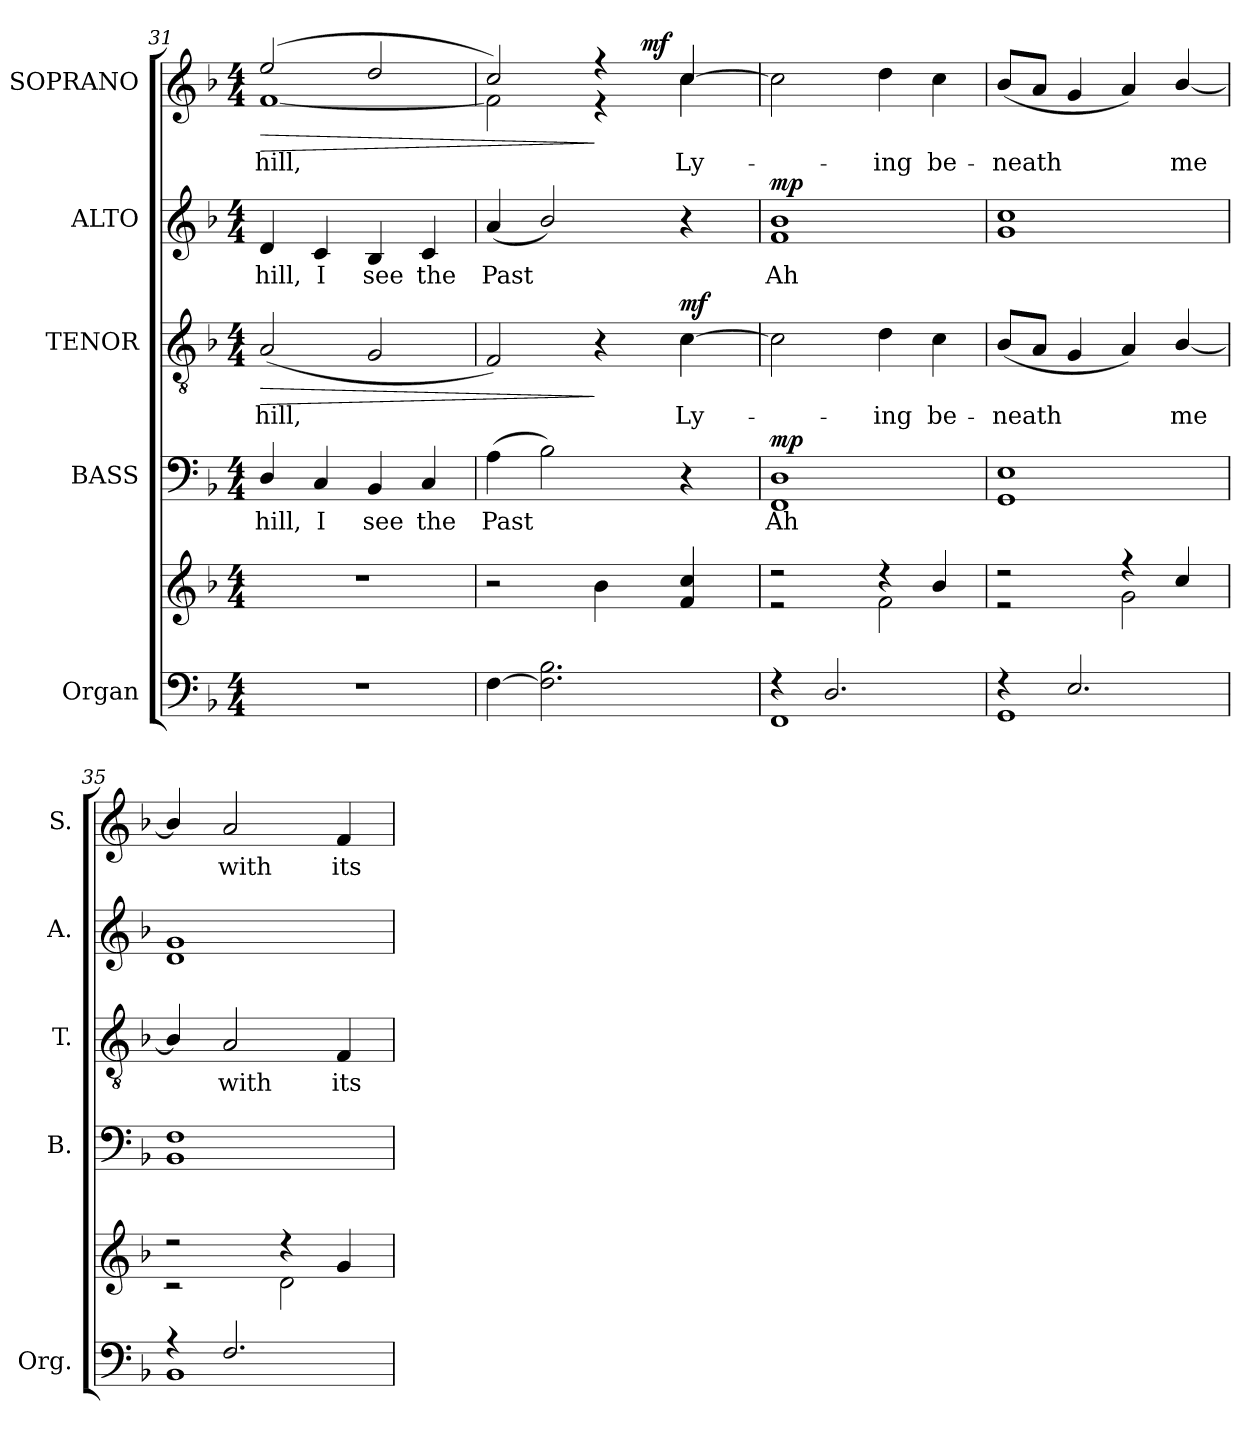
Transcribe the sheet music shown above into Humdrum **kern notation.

**kern	**kern	**kern	**text	**dynam	**kern	**text	**dynam	**kern	**text	**dynam	**kern	**text	**dynam
*part5	*part5	*part4	*part4	*part4	*part3	*part3	*part3	*part2	*part2	*part2	*part1	*part1	*part1
*staff6	*staff5	*staff4	*staff4	*staff4	*staff3	*staff3	*staff3	*staff2	*staff2	*staff2	*staff1	*staff1	*staff1
*I"Organ	*	*I"BASS	*	*	*I"TENOR	*	*	*I"ALTO	*	*	*I"SOPRANO	*	*
*I'Org.	*	*I'B.	*	*	*I'T.	*	*	*I'A.	*	*	*I'S.	*	*
*clefF4	*clefG2	*clefF4	*	*	*clefGv2	*	*	*clefG2	*	*	*clefG2	*	*
*	*	*	*	*	*ITrd7c12	*	*	*	*	*	*	*	*
*k[b-]	*k[b-]	*k[b-]	*	*	*k[b-]	*	*	*k[b-]	*	*	*k[b-]	*	*
*F:	*F:	*F:	*	*	*F:	*	*	*F:	*	*	*F:	*	*
*M4/4	*M4/4	*M4/4	*	*	*M4/4	*	*	*M4/4	*	*	*M4/4	*	*
=31	=31	=31	=31	=31	=31	=31	=31	=31	=31	=31	=31	=31	=31
!	!	!	!LO:LY:b:color=#000000	!	!	!	!	!	!	!	!	!	!
!	!	!	!	!	!	!LO:LY:b:color=#000000	!LO:HP:b	!	!	!	!	!	!
!	!	!	!	!	!	!	!	!	!LO:LY:b:color=#000000	!	!	!	!
*	*	*	*	*	*	*	*	*	*	*	*^	*	*
!	!	!	!	!	!	!	!	!	!	!	!	!	!LO:LY:b:color=#000000	!LO:HP:b
1r	1r	4Di/	hill,	.	(2AAi/	hill,	>	4di/	hill,	.	(2eei/	[1fi	hill,	>
!	!	!	!LO:LY:b:color=#000000	!	!	!	!	!	!	!	!	!	!	!
!	!	!	!	!	!	!	!	!	!LO:LY:b:color=#000000	!	!	!	!	!
.	.	4Ci/	I	.	.	.	.	4ci/	I	.	.	.	.	.
!	!	!	!LO:LY:b:color=#000000	!	!	!	!	!	!	!	!	!	!	!
!	!	!	!	!	!	!	!	!	!LO:LY:b:color=#000000	!	!	!	!	!
.	.	4BB-i/	see	.	2GGi/	.	.	4B-i/	see	.	2ddi/	.	.	.
!	!	!	!LO:LY:b:color=#000000	!	!	!	!	!	!	!	!	!	!	!
!	!	!	!	!	!	!	!	!	!LO:LY:b:color=#000000	!	!	!	!	!
.	.	4Ci/	the	.	.	.	.	4ci/	the	.	.	.	.	.
*	*	*	*	*	*	*	*	*	*	*	*v	*v	*	*
=32	=32	=32	=32	=32	=32	=32	=32	=32	=32	=32	=32	=32	=32
!	!	!	!LO:LY:b:color=#000000	!	!	!	!	!	!	!	!	!	!
!	!	!	!	!	!	!	!	!	!LO:LY:b:color=#000000	!	!	!	!
*	*	*	*	*	*	*	*	*	*	*	*^	*	*
*	*	*	*	*	*	*	*	*	*	*	*	*^	*	*
[4Fi\	2r	(4Ai\	Past	.	2FFi/)	.	.	(4ai/	Past	.	2cci/)	2fi\]	2ryy	.	.
2.Fi\] 2.B-i	.	2B-i\)	.	.	.	.	.	2b-i/)	.	.	.	.	.	.	.
.	4b-i\	.	.	.	4r	.	]	.	.	.	4r	4r	16ryy	.	]
.	.	.	.	.	.	.	.	.	.	.	.	.	32ryy	.	.
.	.	.	.	.	.	.	.	.	.	.	.	.	128...ryy	.	.
.	.	.	.	.	.	.	.	.	.	.	.	.	4ryy	.	mf
!	!	!	!	!	!	!LO:LY:b:color=#000000	!	!	!	!	!	!	!	!	!
!	!	!	!	!	!	!	!	!	!	!	!	!	!	!LO:LY:b:color=#000000	!
.	4fi/ 4cci	4r	.	.	[4Ci\	Ly-	mf	4r	.	.	[4cci/	4cci\	.	Ly-	.
.	.	.	.	.	.	.	.	.	.	.	.	.	8ryy	.	.
.	.	.	.	.	.	.	.	.	.	.	.	.	64ryy	.	.
.	.	.	.	.	.	.	.	.	.	.	.	.	1024ryy	.	.
*	*	*	*	*	*	*	*	*	*	*	*v	*v	*v	*	*
=33	=33	=33	=33	=33	=33	=33	=33	=33	=33	=33	=33	=33	=33
*^	*^	*	*	*	*	*	*	*	*	*	*	*	*
*	*	*	*	*	*	*	*	*	*	*	*	*	*^	*	*
*	*	*	*	*	*	*	*	*	*	*	*	*	*	*^	*	*
!	!	!	!	!	!LO:LY:b:color=#000000	!	!	!	!	!	!	!	!	!	!	!	!
*	*	*	*	*	*	*	*	*	*	*	*	*	*v	*v	*v	*	*
*	*	*	*	*	*	*	*	*	*	*	*	*	*^	*	*
*	*	*	*	*	*	*	*	*	*	*	*	*	*	*^	*	*
!	!	!	!	!	!	!	!	!	!	!	!LO:LY:b:color=#000000	!	!	!	!	!	!
*	*	*	*	*	*	*	*	*	*	*	*	*	*v	*v	*v	*	*
4r	1FFi	2r	2r	1FFi 1Di	Ah	mp	2Ci\]	.	.	1fi 1b-i	Ah	mp	2cci\]	.	.
2.Di/	.	.	.	.	.	.	.	.	.	.	.	.	.	.	.
!	!	!	!	!	!	!	!	!LO:LY:b:color=#000000	!	!	!	!	!	!	!
!	!	!	!	!	!	!	!	!	!	!	!	!	!	!LO:LY:b:color=#000000	!
.	.	4r	2fi\	.	.	.	4Di\	-ing	.	.	.	.	4ddi\	-ing	.
!	!	!	!	!	!	!	!	!LO:LY:b:color=#000000	!	!	!	!	!	!	!
!	!	!	!	!	!	!	!	!	!	!	!	!	!	!LO:LY:b:color=#000000	!
.	.	4b-i/	.	.	.	.	4Ci\	be-	.	.	.	.	4cci\	be-	.
=34	=34	=34	=34	=34	=34	=34	=34	=34	=34	=34	=34	=34	=34	=34	=34
!	!	!	!	!	!	!	!	!LO:LY:b:color=#000000	!	!	!	!	!	!	!
!	!	!	!	!	!	!	!	!	!	!	!	!	!	!LO:LY:b:color=#000000	!
4r	1GGi	2r	2r	1GGi 1Ei	.	.	(8BB-i/L	-neath	.	1gi 1cci	.	.	(8b-i/L	-neath	.
.	.	.	.	.	.	.	8AAi/J	.	.	.	.	.	8ai/J	.	.
2.Ei/	.	.	.	.	.	.	4GGi/	.	.	.	.	.	4gi/	.	.
.	.	4r	2gi\	.	.	.	4AAi/)	.	.	.	.	.	4ai/)	.	.
!	!	!	!	!	!	!	!	!LO:LY:b:color=#000000	!	!	!	!	!	!	!
!	!	!	!	!	!	!	!	!	!	!	!	!	!	!LO:LY:b:color=#000000	!
.	.	4cci/	.	.	.	.	[4BB-i/	me	.	.	.	.	[4b-i/	me	.
!!LO:LB:g=z
=35	=35	=35	=35	=35	=35	=35	=35	=35	=35	=35	=35	=35	=35	=35	=35
4r	1BB-i	2r	2r	1BB-i 1Fi	.	.	4BB-i/]	.	.	1di 1gi	.	.	4b-i/]	.	.
!	!	!	!	!	!	!	!	!LO:LY:b:color=#000000	!	!	!	!	!	!	!
!	!	!	!	!	!	!	!	!	!	!	!	!	!	!LO:LY:b:color=#000000	!
2.Fi/	.	.	.	.	.	.	2AAi/	with	.	.	.	.	2ai/	with	.
.	.	4r	2di\	.	.	.	.	.	.	.	.	.	.	.	.
!	!	!	!	!	!	!	!	!LO:LY:b:color=#000000	!	!	!	!	!	!	!
!	!	!	!	!	!	!	!	!	!	!	!	!	!	!LO:LY:b:color=#000000	!
.	.	4gi/	.	.	.	.	4FFi/	its	.	.	.	.	4fi/	its	.
*v	*v	*	*	*	*	*	*	*	*	*	*	*	*	*	*
*	*v	*v	*	*	*	*	*	*	*	*	*	*	*	*
=	=	=	=	=	=	=	=	=	=	=	=	=	=
*-	*-	*-	*-	*-	*-	*-	*-	*-	*-	*-	*-	*-	*-
